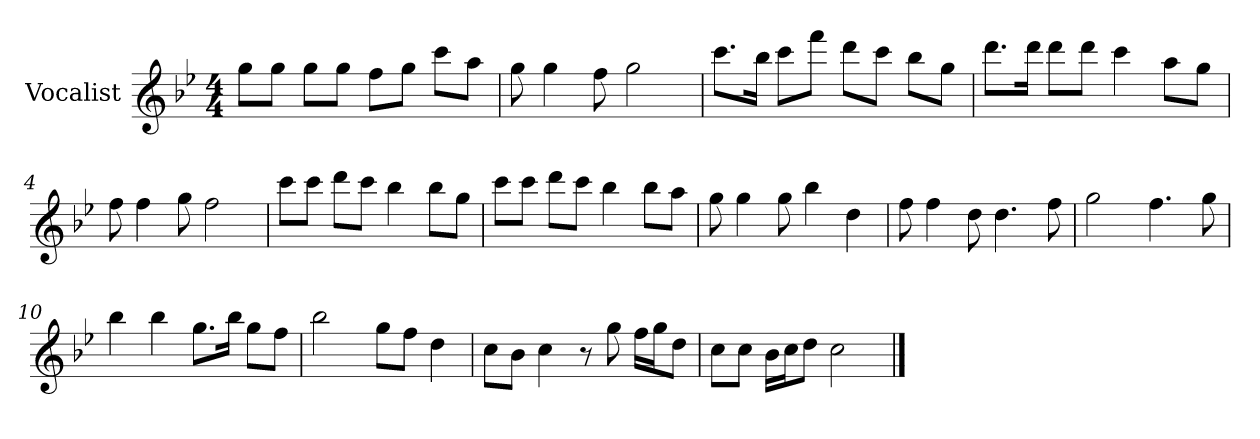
**kern
*part1
*staff1
*I"Vocalist
*k[b-e-]
*B-:
*M4/4
=
8ggL
8ggJ
8ggL
8ggJ
8ffL
8ggJ
8cccL
8aaJ
=1
8gg
4gg
8ff
2gg
=2
8.cccL
16bb-Jk
8cccL
8fffJ
8dddL
8cccJ
8bb-L
8ggJ
=3
8.dddL
16dddJk
8dddL
8dddJ
4ccc
8aaL
8ggJ
=4
8ff
4ff
8gg
2ff
=5
8cccL
8cccJ
8dddL
8cccJ
4bb-
8bb-L
8ggJ
=6
8cccL
8cccJ
8dddL
8cccJ
4bb-
8bb-L
8aaJ
=7
8gg
4gg
8gg
4bb-
4dd
=8
8ff
4ff
8dd
4.dd
8ff
=9
2gg
4.ff
8gg
=10
4bb-
4bb-
8.ggL
16bb-Jk
8ggL
8ffJ
=11
2bb-
8ggL
8ffJ
4dd
=12
8ccL
8b-J
4cc
8r
8gg
16ffLL
16ggJ
8ddJ
=13
8ccL
8ccJ
16b-LL
16ccJ
8ddJ
2cc
==
*-
